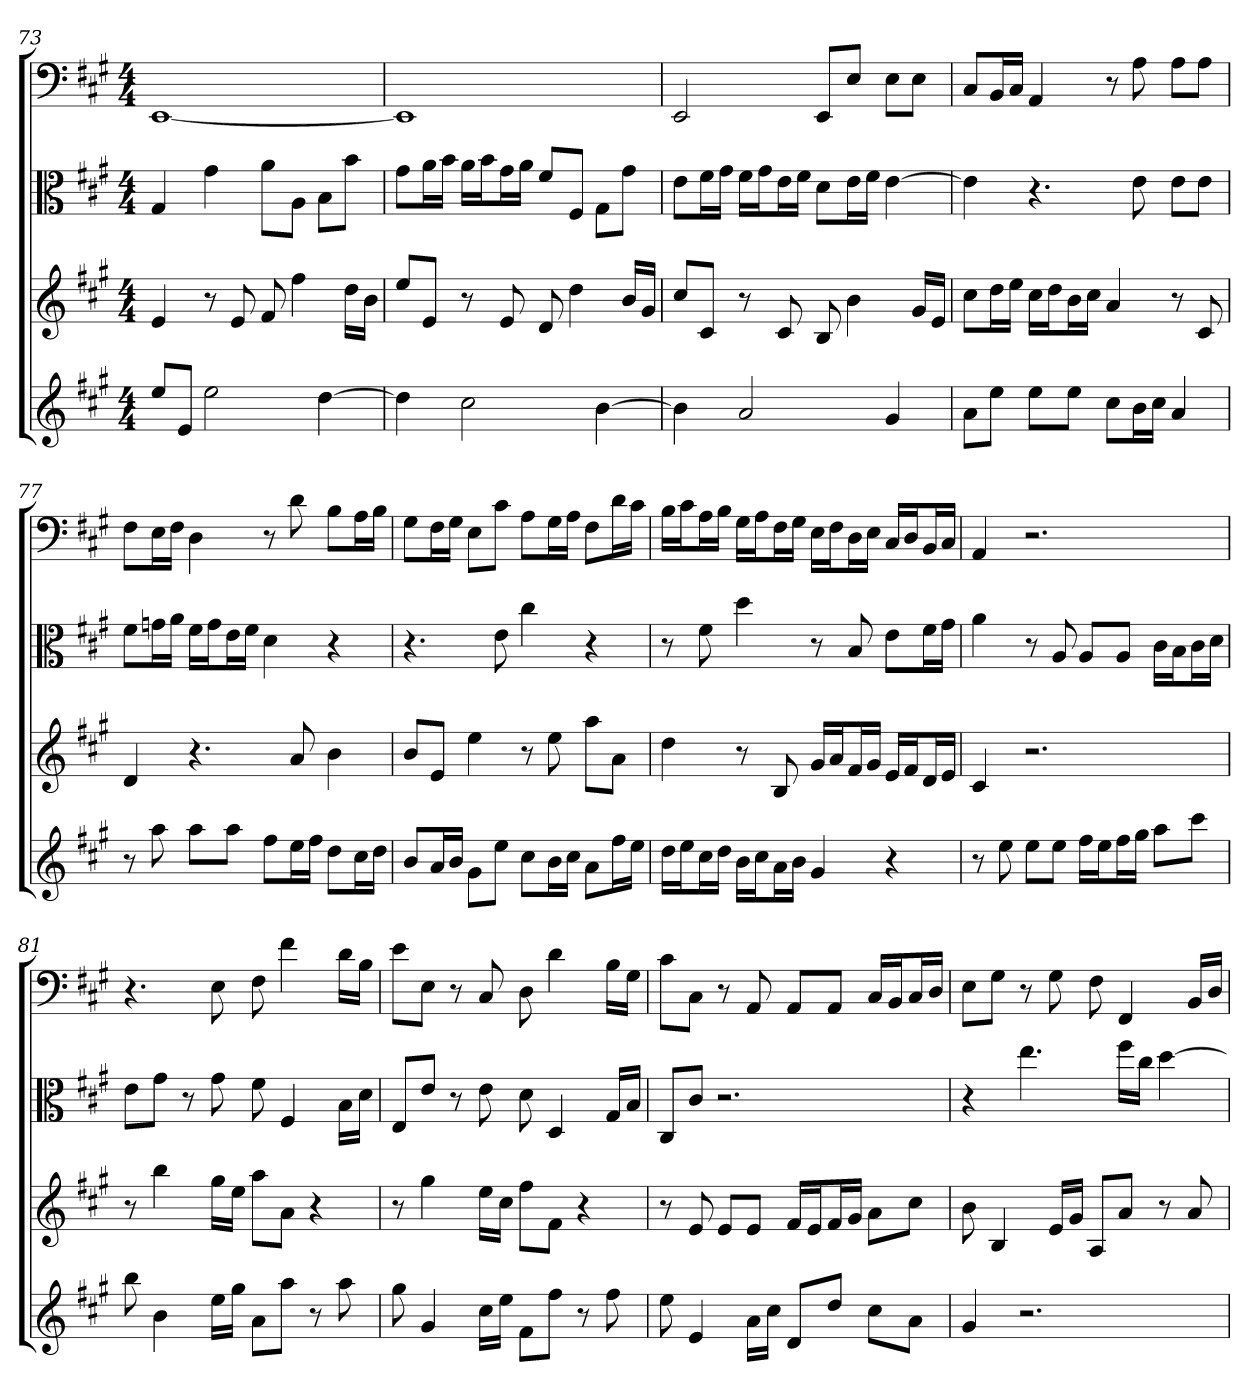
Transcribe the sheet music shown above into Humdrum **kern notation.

**kern	**kern	**kern	**kern
*part4	*part3	*part2	*part1
*staff4	*staff3	*staff2	*staff1
*	*	*clefC3	*clefF4
*k[f#c#g#]	*k[f#c#g#]	*k[f#c#g#]	*k[f#c#g#]
*A:	*A:	*A:	*A:
*M4/4	*M4/4	*M4/4	*M4/4
=73	=73	=73	=73
8eeL	4e	4G#	[1EE
8eJ	.	.	.
2ee	8r	4g#	.
.	8e	.	.
.	8f#	8a\L	.
.	4ff#	8A\J	.
[4dd	.	8B\L	.
.	16ddLL	8b\J	.
.	16bJJ	.	.
=74	=74	=74	=74
4dd]	8eeL	8g#\L	1EE]
.	8eJ	16a\L	.
.	.	16b\JJ	.
2cc#	8r	16a\LL	.
.	.	16b\J	.
.	8e	16g#\L	.
.	.	16a\JJ	.
.	8d	8f#/L	.
.	4dd	8F#/J	.
[4b	.	8G#\L	.
.	16bLL	8g#\J	.
.	16g#JJ	.	.
=75	=75	=75	=75
4b]	8cc#L	8e\L	2EE
.	8c#J	16f#\L	.
.	.	16g#\JJ	.
2a	8r	16f#\LL	.
.	.	16g#\J	.
.	8c#	16e\L	.
.	.	16f#\JJ	.
.	8B	8d\L	8EE/L
.	4b	16e\L	8E/J
.	.	16f#\JJ	.
4g#	.	[4e	8E\L
.	16g#LL	.	8E\J
.	16eJJ	.	.
=76	=76	=76	=76
8aL	8cc#L	4e]	8C#/L
8eeJ	16ddL	.	16BB/L
.	16eeJJ	.	16C#/JJ
8eeL	16cc#LL	4.r	4AA
.	16ddJ	.	.
8eeJ	16bL	.	.
.	16cc#JJ	.	.
8cc#L	4a	.	8r
16bL	.	8e	8A
16cc#JJ	.	.	.
4a	8r	8e\L	8A\L
.	8c#	8e\J	8A\J
=77	=77	=77	=77
8r	4d	8f#\L	8F#\L
8aa	.	16gn\L	16E\L
.	.	16a\JJ	16F#\JJ
8aaL	4.r	16f#\LL	4D
.	.	16g\J	.
8aaJ	.	16e\L	.
.	.	16f#\JJ	.
8ff#L	.	4d	8r
16eeL	8a	.	8d
16ff#JJ	.	.	.
8ddL	4b	4r	8B\L
16cc#L	.	.	16A\L
16ddJJ	.	.	16B\JJ
=78	=78	=78	=78
8bL	8bL	4.r	8G#\L
16aL	8eJ	.	16F#\L
16bJJ	.	.	16G#\JJ
8g#L	4ee	.	8E\L
8eeJ	.	8e	8c#\J
8cc#L	8r	4cc#	8A\L
16bL	8ee	.	16G#\L
16cc#JJ	.	.	16A\JJ
8aL	8aaL	4r	8F#\L
16ff#L	8aJ	.	16d\L
16eeJJ	.	.	16c#\JJ
=79	=79	=79	=79
16ddLL	4dd	8r	16B\LL
16eeJ	.	.	16c#\J
16cc#L	.	8f#	16A\L
16ddJJ	.	.	16B\JJ
16bLL	8r	4dd	16G#\LL
16cc#J	.	.	16A\J
16aL	8B	.	16F#\L
16bJJ	.	.	16G#\JJ
4g#	16g#LL	8r	16E\LL
.	16aJ	.	16F#\J
.	16f#L	8B	16D\L
.	16g#JJ	.	16E\JJ
4r	16eLL	8e\L	16C#/LL
.	16f#J	.	16D/J
.	16dL	16f#\L	16BB/L
.	16eJJ	16g#\JJ	16C#/JJ
=80	=80	=80	=80
8r	4c#	4a	4AA
8ee	.	.	.
8eeL	2.r	8r	2.r
8eeJ	.	8A	.
16ff#LL	.	8A/L	.
16eeJ	.	.	.
16ff#L	.	8A/J	.
16gg#JJ	.	.	.
8aaL	.	16c#\LL	.
.	.	16B\J	.
8ccc#J	.	16c#\L	.
.	.	16d\JJ	.
=81	=81	=81	=81
8bb	8r	8e\L	4.r
4b	4bb	8g#\J	.
.	.	8r	.
16eeLL	16gg#LL	8g#	8E
16gg#JJ	16eeJJ	.	.
8aL	8aaL	8f#	8F#
8aaJ	8aJ	4F#	4f#
8r	4r	.	.
8aa	.	16B\LL	16d\LL
.	.	16d\JJ	16B\JJ
=82	=82	=82	=82
8gg#	8r	8E/L	8e\L
4g#	4gg#	8e/J	8E\J
.	.	8r	8r
16cc#LL	16eeLL	8e	8C#
16eeJJ	16cc#JJ	.	.
8f#L	8ff#L	8d	8D
8ff#J	8f#J	4D	4d
8r	4r	.	.
8ff#	.	16G#/LL	16B\LL
.	.	16B/JJ	16G#\JJ
=83	=83	=83	=83
8ee	8r	8C#/L	8c#\L
4e	8e	8c#/J	8C#\J
.	8eL	2.r	8r
16aLL	8eJ	.	8AA
16cc#JJ	.	.	.
8dL	16f#LL	.	8AA/L
.	16eJ	.	.
8ddJ	16f#L	.	8AA/J
.	16g#JJ	.	.
8cc#L	8aL	.	16C#/LL
.	.	.	16BB/J
8aJ	8cc#J	.	16C#/L
.	.	.	16D/JJ
=84	=84	=84	=84
4g#	8b	4r	8E\L
.	4B	.	8G#\J
2.r	.	4.ee	8r
.	16eLL	.	8G#
.	16g#JJ	.	.
.	8AL	.	8F#
.	8aJ	16ff#\LL	4FF#
.	.	16cc#\JJ	.
.	8r	[4dd	.
.	8a	.	16BB/LL
.	.	.	16D/JJ
=	=	=	=
*-	*-	*-	*-
